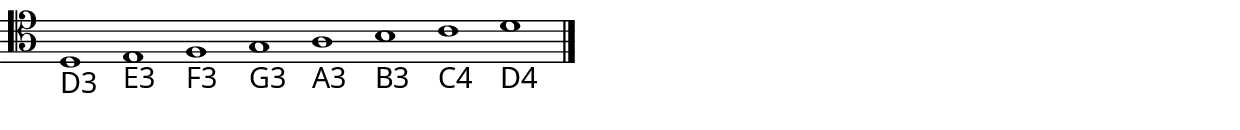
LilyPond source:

\version "2.16.2"

\header {
  title = ""
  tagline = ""
}

\paper {
  indent = 0\mm
  top-margin = 0\mm
  bottom-margin = 0\mm
  left-margin = 0\mm
  right-margin = 0\mm
  evenFooterMarkup = ""
  oddFooterMarkup = ""
  evenHeaderMarkup = ""
  oddHeaderMarkup = ""
}

simple = \relative c {
  \clef tenor
  \time 8/1
  d1_"D3" e_"E3" f_"F3" g_"G3" a_"A3" b_"B3" c_"C4" d_"D4"
  \bar "|."
}

\score {
  \new Staff \with {
    \remove "Time_signature_engraver"
    \override TextScript #'font-name = #"Neuton"
    \override TextScript #'font-size = #2
    \override TextScript #'staff-padding = #2
  }
  {
    \simple
  }
}
